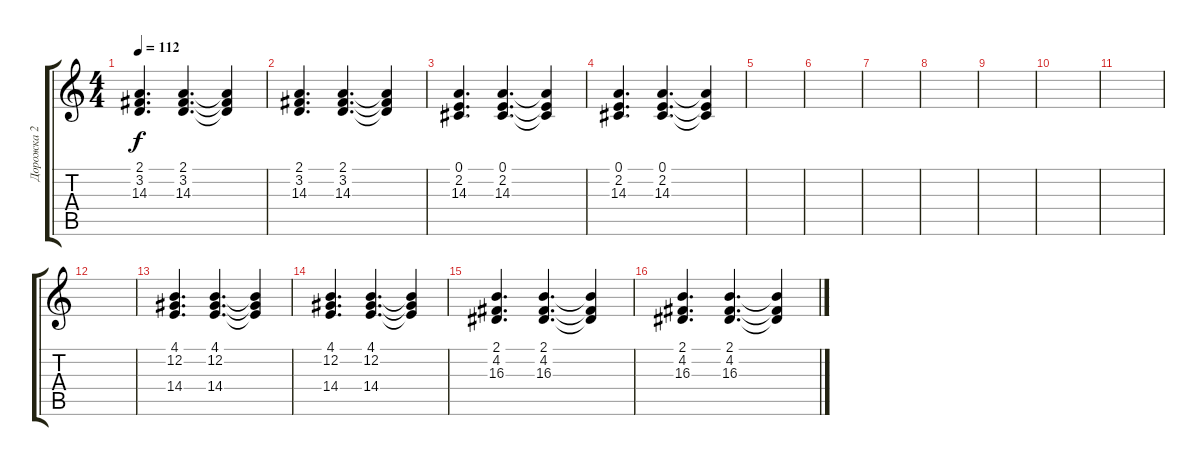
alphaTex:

\track ("Дорожка 2" "Дорожка 2") {instrument brightacousticpiano}
\staff {score tabs}
\tuning (E4 B3 G3 D3 A2 E2) {hide}
\ts (4 4)
\tempo 112
\clef g2
\ks c
(2.1 3.2 14.3).4{d dy f} (2.1 3.2 14.3).4{d} (2.1{t} 3.2{t} 14.3{t}).4 |
(2.1 3.2 14.3).4{d} (2.1 3.2 14.3).4{d} (2.1{t} 3.2{t} 14.3{t}).4 |
(0.1 2.2 14.3).4{d} (0.1 2.2 14.3).4{d} (0.1{t} 2.2{t} 14.3{t}).4 |
(0.1 2.2 14.3).4{d} (0.1 2.2 14.3).4{d} (0.1{t} 2.2{t} 14.3{t}).4 |
|
|
|
|
|
|
|
|
(4.1 12.2 14.4).4{d} (4.1 12.2 14.4).4{d} (4.1{t} 12.2{t} 14.4{t}).4 |
(4.1 12.2 14.4).4{d} (4.1 12.2 14.4).4{d} (4.1{t} 12.2{t} 14.4{t}).4 |
(2.1 4.2 16.3).4{d} (2.1 4.2 16.3).4{d} (2.1{t} 4.2{t} 16.3{t}).4 |
(2.1 4.2 16.3).4{d} (2.1 4.2 16.3).4{d} (2.1{t} 4.2{t} 16.3{t}).4
